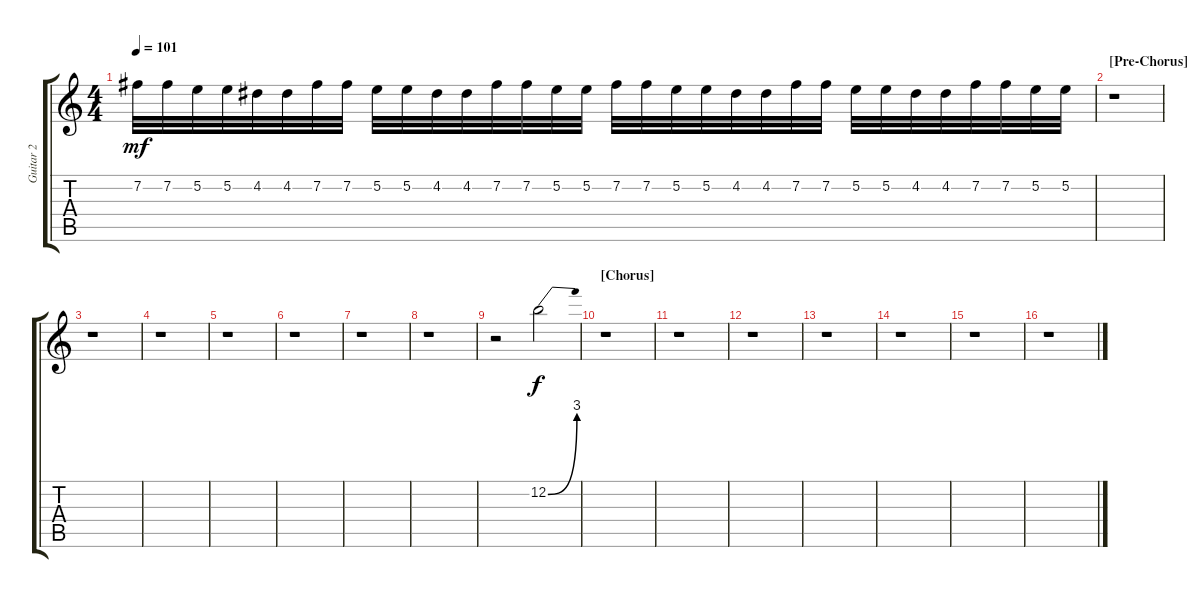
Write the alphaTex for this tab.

\track ("Guitar 2" "Guitar 2") {instrument distortionguitar}
\staff {score tabs}
\tuning (E4 B3 G3 D3 A2 E2) {hide}
\ts (4 4)
\tempo 101
\clef g2
\ks c
7.2.32{dy mf} 7.2.32 5.2.32 5.2.32 4.2.32 4.2.32 7.2.32 7.2.32 5.2.32 5.2.32 4.2.32 4.2.32 7.2.32 7.2.32 5.2.32 5.2.32 7.2.32 7.2.32 5.2.32 5.2.32 4.2.32 4.2.32 7.2.32 7.2.32 5.2.32 5.2.32 4.2.32 4.2.32 7.2.32 7.2.32 5.2.32 5.2.32 |
\section ("" "[Pre-Chorus]")
r.1 |
r.1 |
r.1 |
r.1 |
r.1 |
r.1 |
r.1 |
r.2 12.2{be (bend 0 0 60 12)}.2{dy f} |
\section ("" "[Chorus]")
r.1 |
r.1 |
r.1 |
r.1 |
r.1 |
r.1 |
r.1
